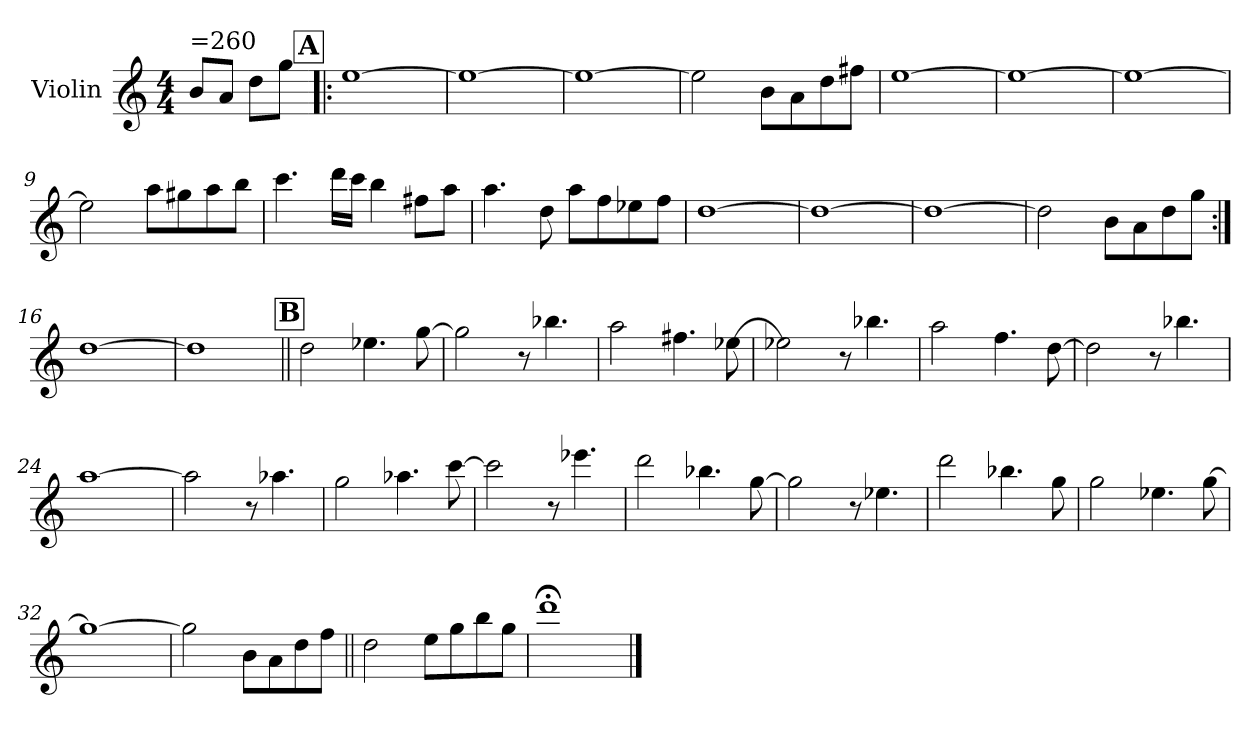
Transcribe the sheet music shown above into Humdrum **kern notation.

**kern
*part1
*staff1
*I"Violin
*I'Vln
*clefG2
*k[]
*C:
*M4/4
=1
!LO:TX:a:t==260
8b/L
8a/J
8dd\L
8gg\J
!!LO:REH:place=s1:a:t=A
=2!|:
[1ee
=3
1ee_
=4
1ee_
=5
2ee\]
8b\L
8a\
8dd\
8ff#X\J
!!LO:LB:g=z
=6
[1ee
=7
1ee_
=8
1ee_
=9
2ee\]
8aa\L
8gg#X\
8aa\
8bb\J
!!LO:LB:g=z
=10
4.ccc\
16ddd\L
16ccc\J
4bb\
8ff#X\L
8aa\J
=11
4.aa\
8dd\
8aa\L
8ff\
8ee-X\
8ff\J
=12
[1dd
=13
1dd_
!!LO:LB:g=z
=14
1dd_
=15
2dd\]
8b\L
8a\
8dd\
8gg\J
=16:|!
[1dd
=17
1dd]
!!LO:LB:g=z
!!LO:REH:place=s1:a:t=B
=18||
2dd\
4.ee-X\
[8gg\
=19
2gg\]
8r
4.bb-X\
=20
2aa\
4.ff#X\
[8ee-X\
=21
2ee-X\]
8r
4.bb-X\
!!LO:LB:g=z
=22
2aa\
4.ff\
[8dd\
=23
2dd\]
8r
4.bb-X\
=24
[1aa
=25
2aa\]
8r
4.aa-X\
!!LO:LB:g=z
=26
2gg\
4.aa-X\
[8ccc\
=27
2ccc\]
8r
4.eee-X\
=28
2ddd\
4.bb-X\
[8gg\
=29
2gg\]
8r
4.ee-X\
!!LO:LB:g=z
=30
2ddd\
4.bb-X\
8gg\
=31
2gg\
4.ee-X\
[8gg\
=32
1gg_
=33
2gg\]
8b\L
8a\
8dd\
8ff\J
!!LO:LB:g=z
=34||
2dd\
8ee\L
8gg\
8bb\
8gg\J
=35
1ddd;<
==
*-
